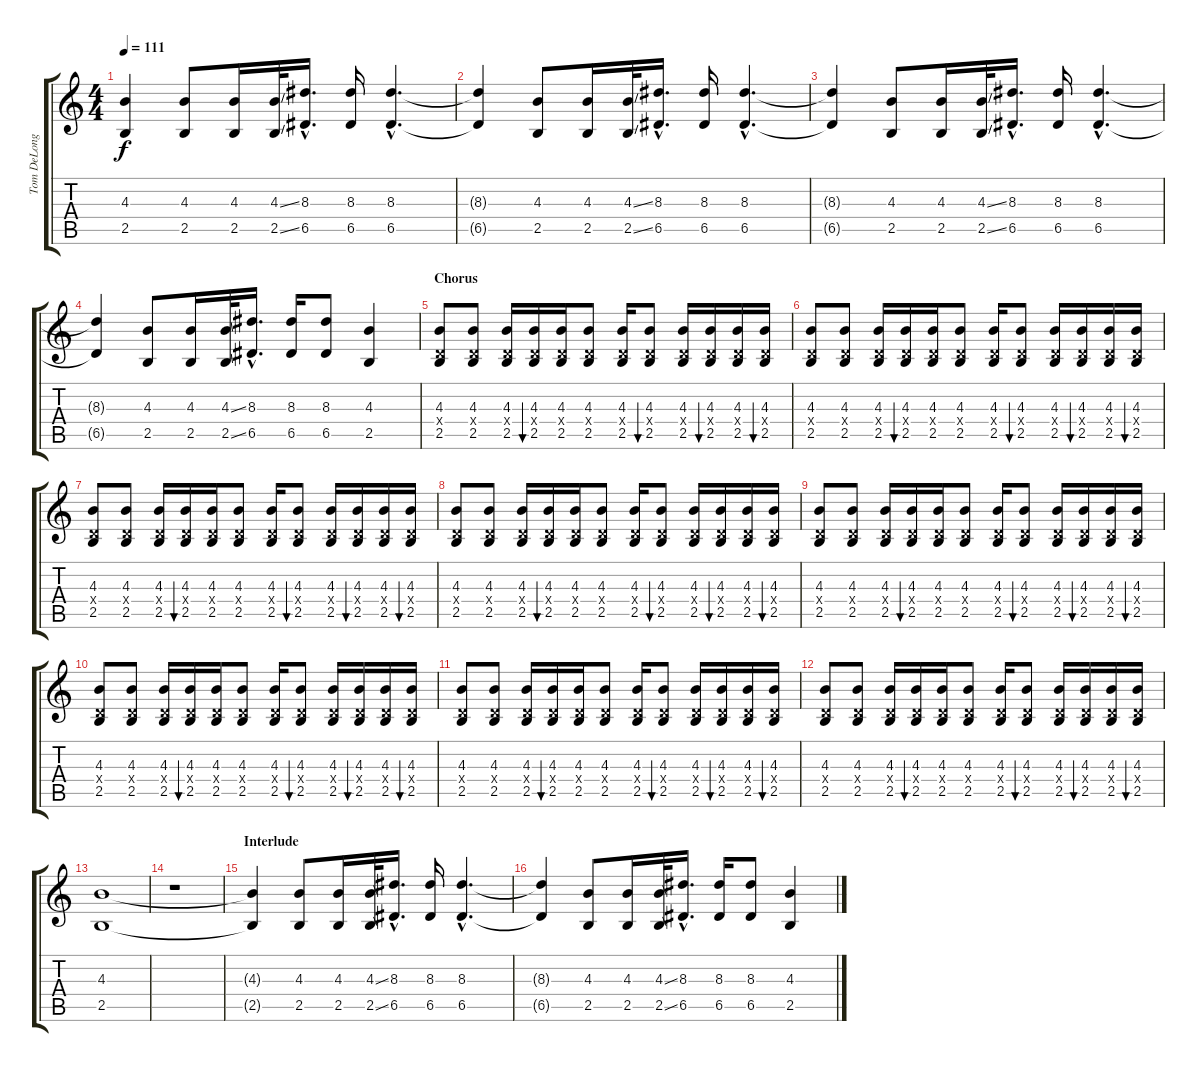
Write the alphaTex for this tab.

\track ("Tom DeLonge - Acoustic Guitar 1" "Tom DeLong") {instrument acousticguitarnylon}
\staff {score tabs}
\tuning (E4 B3 G3 D3 A2 E2) {hide}
\ts (4 4)
\tempo 111
\clef g2
\ks c
(4.3{t} 2.5{t}).4{dy f} (4.3 2.5).8 (4.3 2.5).16 (4.3{ss} 2.5{ss}).32 (8.3{hac} 6.5{hac}).16{d} (8.3 6.5).16 (8.3{hac} 6.5{hac}).4{d} |
(8.3{t} 6.5{t}).4 (4.3 2.5).8 (4.3 2.5).16 (4.3{ss} 2.5{ss}).32 (8.3{hac} 6.5{hac}).16{d} (8.3 6.5).16 (8.3{hac} 6.5{hac}).4{d} |
(8.3{t} 6.5{t}).4 (4.3 2.5).8 (4.3 2.5).16 (4.3{ss} 2.5{ss}).32 (8.3{hac} 6.5{hac}).16{d} (8.3 6.5).16 (8.3{hac} 6.5{hac}).4{d} |
(8.3{t} 6.5{t}).4 (4.3 2.5).8 (4.3 2.5).16 (4.3{ss} 2.5{ss}).32 (8.3{hac} 6.5{hac}).16{d} (8.3 6.5).16 (8.3 6.5).8 (4.3 2.5).4 |
\section ("" "Chorus")
(4.3 0.4{x} 2.5).8{volume 15} (4.3 0.4{x} 2.5).8 (4.3 0.4{x} 2.5).16 (4.3 0.4{x} 2.5).16{bu 60} (4.3 0.4{x} 2.5).16 (4.3 0.4{x} 2.5).8 (4.3 0.4{x} 2.5).16 (4.3 0.4{x} 2.5).8{bu 60} (4.3 0.4{x} 2.5).16 (4.3 0.4{x} 2.5).16{bu 60} (4.3 0.4{x} 2.5).16 (4.3 0.4{x} 2.5).16{bu 60} |
(4.3 0.4{x} 2.5).8 (4.3 0.4{x} 2.5).8 (4.3 0.4{x} 2.5).16 (4.3 0.4{x} 2.5).16{bu 60} (4.3 0.4{x} 2.5).16 (4.3 0.4{x} 2.5).8 (4.3 0.4{x} 2.5).16 (4.3 0.4{x} 2.5).8{bu 60} (4.3 0.4{x} 2.5).16 (4.3 0.4{x} 2.5).16{bu 60} (4.3 0.4{x} 2.5).16 (4.3 0.4{x} 2.5).16{bu 60} |
(4.3 0.4{x} 2.5).8 (4.3 0.4{x} 2.5).8 (4.3 0.4{x} 2.5).16 (4.3 0.4{x} 2.5).16{bu 60} (4.3 0.4{x} 2.5).16 (4.3 0.4{x} 2.5).8 (4.3 0.4{x} 2.5).16 (4.3 0.4{x} 2.5).8{bu 60} (4.3 0.4{x} 2.5).16 (4.3 0.4{x} 2.5).16{bu 60} (4.3 0.4{x} 2.5).16 (4.3 0.4{x} 2.5).16{bu 60} |
(4.3 0.4{x} 2.5).8 (4.3 0.4{x} 2.5).8 (4.3 0.4{x} 2.5).16 (4.3 0.4{x} 2.5).16{bu 60} (4.3 0.4{x} 2.5).16 (4.3 0.4{x} 2.5).8 (4.3 0.4{x} 2.5).16 (4.3 0.4{x} 2.5).8{bu 60} (4.3 0.4{x} 2.5).16 (4.3 0.4{x} 2.5).16{bu 60} (4.3 0.4{x} 2.5).16 (4.3 0.4{x} 2.5).16{bu 60} |
(4.3 0.4{x} 2.5).8 (4.3 0.4{x} 2.5).8 (4.3 0.4{x} 2.5).16 (4.3 0.4{x} 2.5).16{bu 60} (4.3 0.4{x} 2.5).16 (4.3 0.4{x} 2.5).8 (4.3 0.4{x} 2.5).16 (4.3 0.4{x} 2.5).8{bu 60} (4.3 0.4{x} 2.5).16 (4.3 0.4{x} 2.5).16{bu 60} (4.3 0.4{x} 2.5).16 (4.3 0.4{x} 2.5).16{bu 60} |
(4.3 0.4{x} 2.5).8 (4.3 0.4{x} 2.5).8 (4.3 0.4{x} 2.5).16 (4.3 0.4{x} 2.5).16{bu 60} (4.3 0.4{x} 2.5).16 (4.3 0.4{x} 2.5).8 (4.3 0.4{x} 2.5).16 (4.3 0.4{x} 2.5).8{bu 60} (4.3 0.4{x} 2.5).16 (4.3 0.4{x} 2.5).16{bu 60} (4.3 0.4{x} 2.5).16 (4.3 0.4{x} 2.5).16{bu 60} |
(4.3 0.4{x} 2.5).8 (4.3 0.4{x} 2.5).8 (4.3 0.4{x} 2.5).16 (4.3 0.4{x} 2.5).16{bu 60} (4.3 0.4{x} 2.5).16 (4.3 0.4{x} 2.5).8 (4.3 0.4{x} 2.5).16 (4.3 0.4{x} 2.5).8{bu 60} (4.3 0.4{x} 2.5).16 (4.3 0.4{x} 2.5).16{bu 60} (4.3 0.4{x} 2.5).16 (4.3 0.4{x} 2.5).16{bu 60} |
(4.3 0.4{x} 2.5).8 (4.3 0.4{x} 2.5).8 (4.3 0.4{x} 2.5).16 (4.3 0.4{x} 2.5).16{bu 60} (4.3 0.4{x} 2.5).16 (4.3 0.4{x} 2.5).8 (4.3 0.4{x} 2.5).16 (4.3 0.4{x} 2.5).8{bu 60} (4.3 0.4{x} 2.5).16 (4.3 0.4{x} 2.5).16{bu 60} (4.3 0.4{x} 2.5).16 (4.3 0.4{x} 2.5).16{bu 60} |
(4.3 2.5).1 |
r.1 |
\section ("" "Interlude")
(4.3{t} 2.5{t}).4{volume 12} (4.3 2.5).8 (4.3 2.5).16 (4.3{ss} 2.5{ss}).32 (8.3{hac} 6.5{hac}).16{d} (8.3 6.5).16 (8.3{hac} 6.5{hac}).4{d} |
(8.3{t} 6.5{t}).4 (4.3 2.5).8 (4.3 2.5).16 (4.3{ss} 2.5{ss}).32 (8.3{hac} 6.5{hac}).16{d} (8.3 6.5).16 (8.3 6.5).8 (4.3 2.5).4
